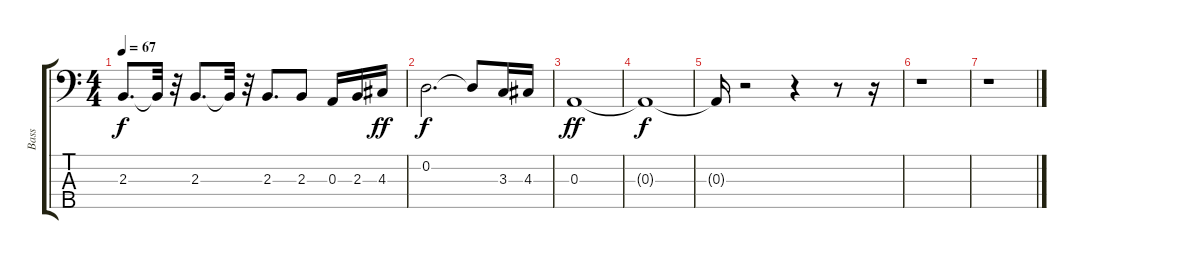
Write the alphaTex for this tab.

\track ("Bass" "Bass") {instrument slapbass1}
\staff {score tabs}
\tuning (G2 D2 A1 E1 B0) {hide}
\ts (4 4)
\tempo 67
\clef f4
\ks c
2.3.8{d dy f} 2.3{t}.32 r.32 2.3.8{d} 2.3{t}.32 r.32 2.3.8{d} 2.3.8 0.3.16 2.3.16 4.3.16{dy ff} |
0.2.2{d dy f} 0.2{t}.8 3.3.16 4.3.16 |
0.3.1{dy ff} |
0.3{t}.1{dy f} |
0.3{t}.16 r.2 r.4 r.8 r.16 |
r.1 |
r.1
